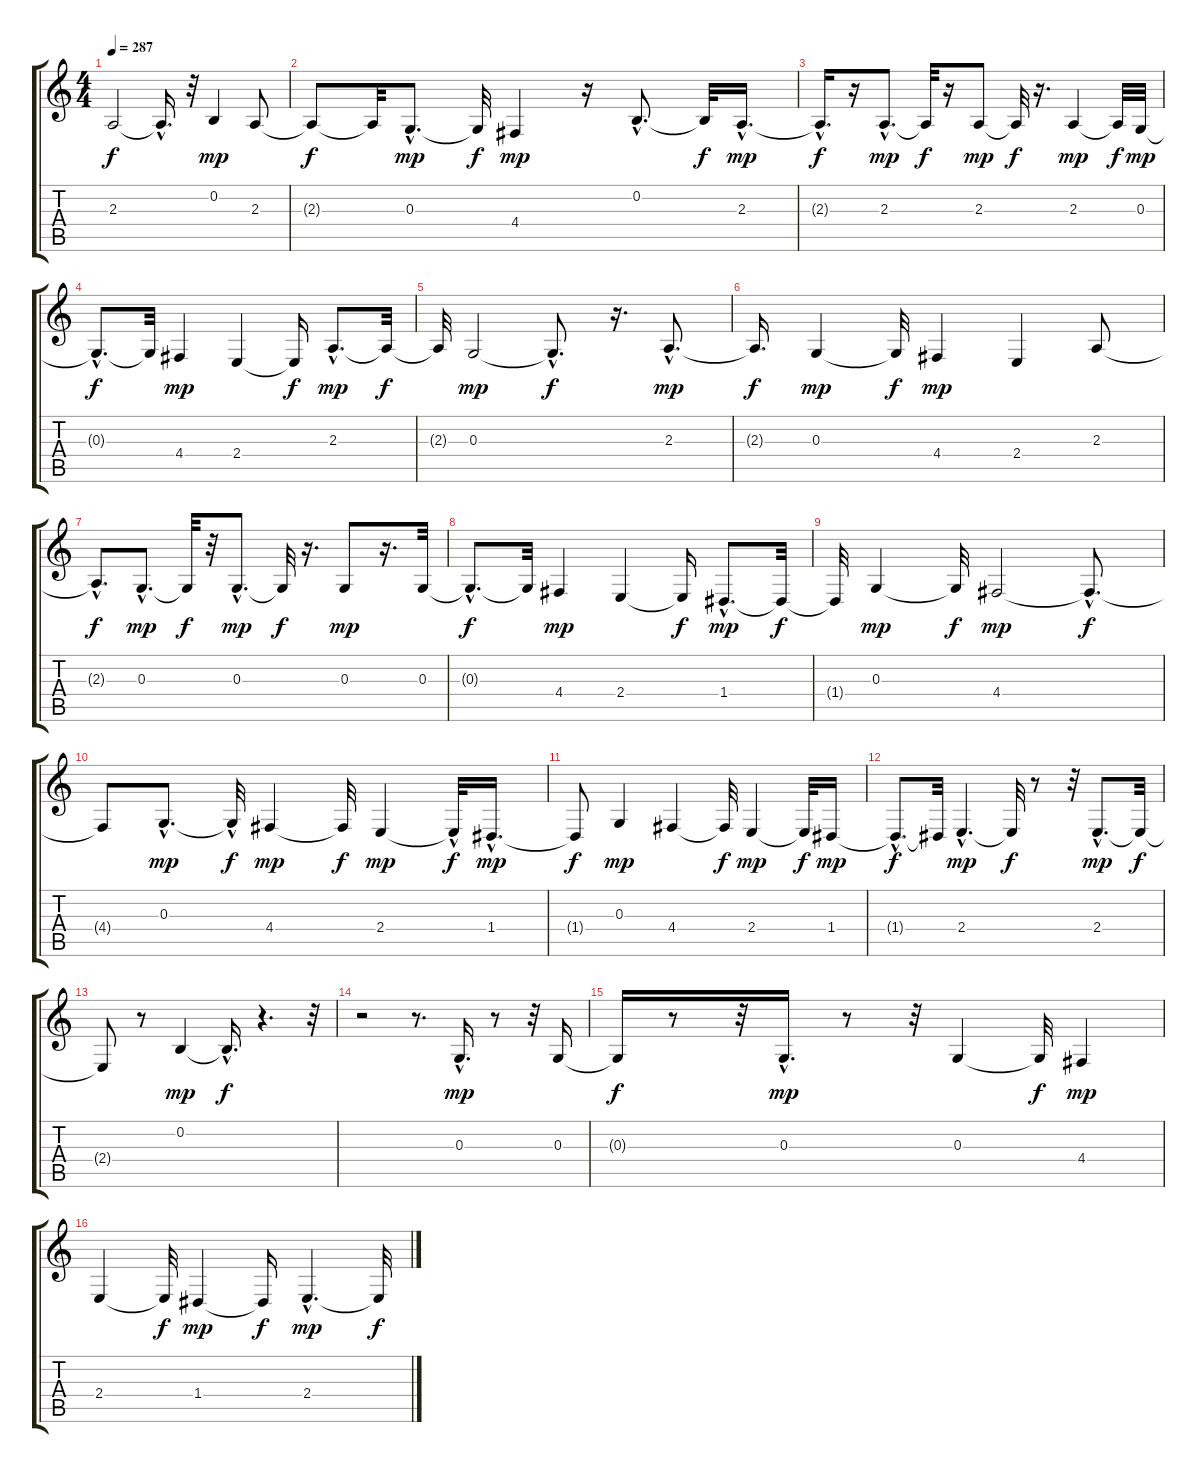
\track "" {instrument kalimba}
\staff {score tabs}
\tuning (E4 B3 G3 D3 A2 E2) {hide}
\ts (4 4)
\tempo 287
\clef g2
\ks c
2.3{t}.2{dy f} 2.3{hac t}.16{d} r.32 0.2.4{dy mp} 2.3.8 |
2.3{t}.8{dy f} 2.3{t}.32 0.3{hac}.8{d dy mp} 0.3{t}.32{dy f} 4.4.4{dy mp} r.16 0.2{hac}.8{d} 0.2{t}.32{dy f} 2.3{hac}.16{d dy mp} |
2.3{hac t}.16{d dy f} r.16 2.3{hac}.8{d dy mp} 2.3{t}.32{dy f} r.16 2.3.8{dy mp} 2.3{t}.32{dy f} r.16{d} 2.3.4{dy mp} 2.3{t}.32{dy f} 0.3.32{dy mp} |
0.3{hac t}.8{d dy f} 0.3{t}.32 4.4.4{dy mp} 2.4.4 2.4{t}.16{dy f} 2.3{hac}.8{d dy mp} 2.3{t}.32{dy f} |
2.3{t}.32 0.3.2{dy mp} 0.3{hac t}.8{d dy f} r.16{d} 2.3{hac}.8{d dy mp} |
2.3{t}.16{d dy f} 0.3.4{dy mp} 0.3{t}.32{dy f} 4.4.4{dy mp} 2.4.4 2.3.8 |
2.3{hac t}.8{d dy f} 0.3{hac}.8{d dy mp} 0.3{t}.32{dy f} r.32 0.3{hac}.8{d dy mp} 0.3{t}.32{dy f} r.16{d} 0.3.8{dy mp} r.16{d} 0.3.32 |
0.3{hac t}.8{d dy f} 0.3{t}.32 4.4.4{dy mp} 2.4.4 2.4{t}.16{dy f} 1.4{hac}.8{d dy mp} 1.4{t}.32{dy f} |
1.4{t}.32 0.3.4{dy mp} 0.3{t}.32{dy f} 4.4.2{dy mp} 4.4{hac t}.8{d dy f} |
4.4{t}.8 0.3{hac}.8{d dy mp} 0.3{hac t}.32{dy f} 4.4.4{dy mp} 4.4{t}.32{dy f} 2.4.4{dy mp} 2.4{hac t}.32{dy f} 1.4{hac}.16{d dy mp} |
1.4{t}.8{dy f} 0.3.4{dy mp} 4.4.4 4.4{t}.32{dy f} 2.4.4{dy mp} 2.4{t}.32{dy f} 1.4.16{dy mp} |
1.4{hac t}.8{d dy f} 1.4{t}.32 2.4{hac}.4{d dy mp} 2.4{t}.32{dy f} r.8 r.32 2.4{hac}.8{d dy mp} 2.4{t}.32{dy f} |
2.4{t}.8 r.8 0.2.4{dy mp} 0.2{hac t}.16{d dy f} r.4{d} r.32 |
r.2 r.8{d} 0.3{hac}.16{d dy mp} r.8 r.32 0.3.16 |
0.3{t}.16{dy f} r.8 r.32 0.3{hac}.16{d dy mp} r.8 r.32 0.3.4 0.3{t}.32{dy f} 4.4.4{dy mp} |
2.4.4 2.4{t}.32{dy f} 1.4.4{dy mp} 1.4{t}.16{dy f} 2.4{hac}.4{d dy mp} 2.4{t}.32{dy f}
